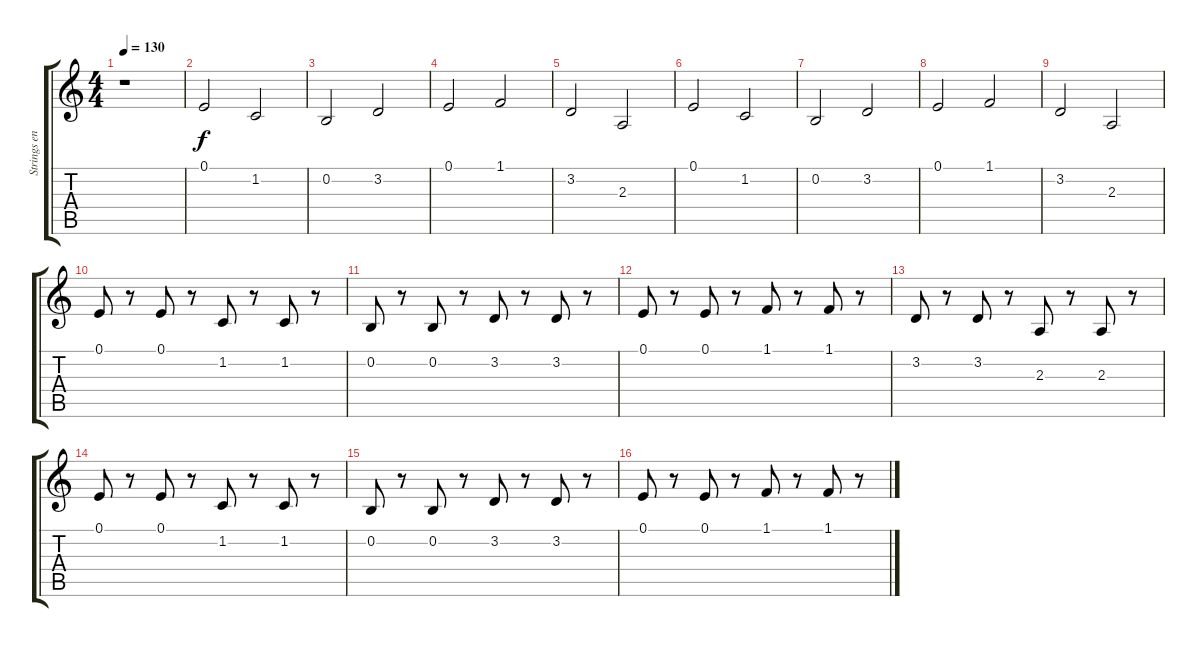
\track ("Strings ensemble I" "Strings en") {instrument stringensemble1}
\staff {score tabs}
\tuning (E4 B3 G3 D3 A2 E2) {hide}
\ts (4 4)
\tempo 130
\clef g2
\ks c
r.1{dy f instrument stringensemble1} |
0.1.2 1.2.2 |
0.2.2 3.2.2 |
0.1.2 1.1.2 |
3.2.2 2.3.2 |
0.1.2 1.2.2 |
0.2.2 3.2.2 |
0.1.2 1.1.2 |
3.2.2 2.3.2 |
0.1.8 r.8 0.1.8 r.8 1.2.8 r.8 1.2.8 r.8 |
0.2.8 r.8 0.2.8 r.8 3.2.8 r.8 3.2.8 r.8 |
0.1.8 r.8 0.1.8 r.8 1.1.8 r.8 1.1.8 r.8 |
3.2.8 r.8 3.2.8 r.8 2.3.8 r.8 2.3.8 r.8 |
0.1.8 r.8 0.1.8 r.8 1.2.8 r.8 1.2.8 r.8 |
0.2.8 r.8 0.2.8 r.8 3.2.8 r.8 3.2.8 r.8 |
0.1.8 r.8 0.1.8 r.8 1.1.8 r.8 1.1.8 r.8
